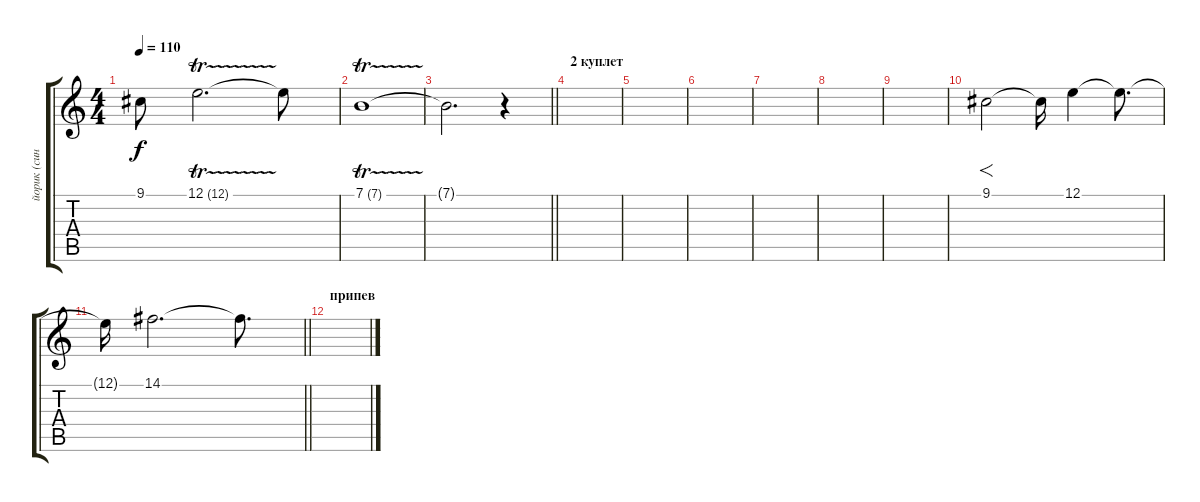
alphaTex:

\track ("йорик (синт)" "йорик (син") {instrument choiraahs}
\staff {score tabs}
\tuning (E4 B3 G3 D3 A2 E2) {hide}
\ts (4 4)
\tempo 110
\clef g2
\ks c
9.1{t}.8{dy f} 12.1{tr (12 32)}.2{d} 12.1{t}.8 |
7.1{tr (7 32)}.1 |
\barLineRight lightlight
7.1{t}.2{d} r.4 |
\section ("" "2 куплет")
|
|
|
|
|
|
9.1.2{f} 9.1{t}.16 12.1.4 12.1{t}.8{d} |
\barLineRight lightlight
12.1{t}.16 14.1.2{d} 14.1{t}.8{d} |
\section ("" "припев")
